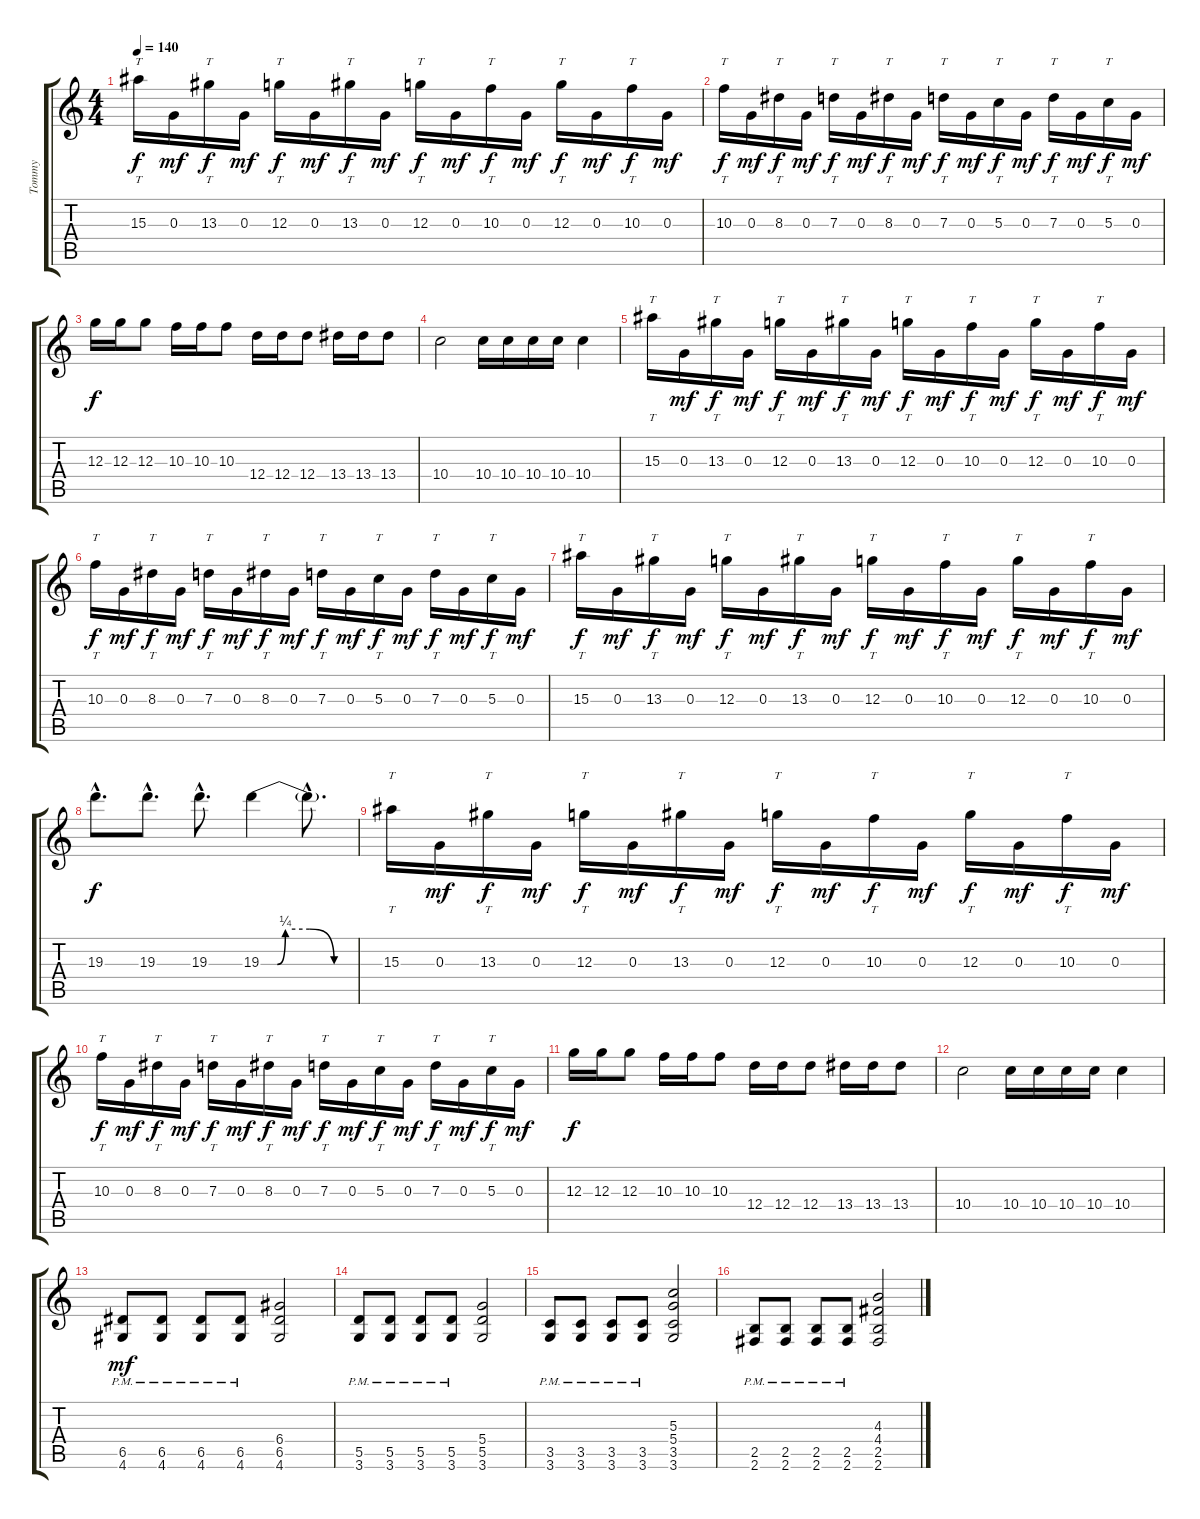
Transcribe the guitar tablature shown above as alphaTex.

\track ("Tommy" "Tommy") {instrument distortionguitar}
\staff {score tabs}
\tuning (E4 B3 G3 D3 A2 E2) {hide}
\ts (4 4)
\tempo 140
\clef g2
\ks c
15.3.16{tt dy f} 0.3.16{dy mf} 13.3.16{tt dy f} 0.3.16{dy mf} 12.3.16{tt dy f} 0.3.16{dy mf} 13.3.16{tt dy f} 0.3.16{dy mf} 12.3.16{tt dy f} 0.3.16{dy mf} 10.3.16{tt dy f} 0.3.16{dy mf} 12.3.16{tt dy f} 0.3.16{dy mf} 10.3.16{tt dy f} 0.3.16{dy mf} |
10.3.16{tt dy f} 0.3.16{dy mf} 8.3.16{tt dy f} 0.3.16{dy mf} 7.3.16{tt dy f} 0.3.16{dy mf} 8.3.16{tt dy f} 0.3.16{dy mf} 7.3.16{tt dy f} 0.3.16{dy mf} 5.3.16{tt dy f} 0.3.16{dy mf} 7.3.16{tt dy f} 0.3.16{dy mf} 5.3.16{tt dy f} 0.3.16{dy mf} |
12.3.16{dy f} 12.3.16 12.3.8 10.3.16 10.3.16 10.3.8 12.4.16 12.4.16 12.4.8 13.4.16 13.4.16 13.4.8 |
10.4.2 10.4.16 10.4.16 10.4.16 10.4.16 10.4.4 |
15.3.16{tt} 0.3.16{dy mf} 13.3.16{tt dy f} 0.3.16{dy mf} 12.3.16{tt dy f} 0.3.16{dy mf} 13.3.16{tt dy f} 0.3.16{dy mf} 12.3.16{tt dy f} 0.3.16{dy mf} 10.3.16{tt dy f} 0.3.16{dy mf} 12.3.16{tt dy f} 0.3.16{dy mf} 10.3.16{tt dy f} 0.3.16{dy mf} |
10.3.16{tt dy f} 0.3.16{dy mf} 8.3.16{tt dy f} 0.3.16{dy mf} 7.3.16{tt dy f} 0.3.16{dy mf} 8.3.16{tt dy f} 0.3.16{dy mf} 7.3.16{tt dy f} 0.3.16{dy mf} 5.3.16{tt dy f} 0.3.16{dy mf} 7.3.16{tt dy f} 0.3.16{dy mf} 5.3.16{tt dy f} 0.3.16{dy mf} |
15.3.16{tt dy f} 0.3.16{dy mf} 13.3.16{tt dy f} 0.3.16{dy mf} 12.3.16{tt dy f} 0.3.16{dy mf} 13.3.16{tt dy f} 0.3.16{dy mf} 12.3.16{tt dy f} 0.3.16{dy mf} 10.3.16{tt dy f} 0.3.16{dy mf} 12.3.16{tt dy f} 0.3.16{dy mf} 10.3.16{tt dy f} 0.3.16{dy mf} |
19.3{hac}.8{d dy f} 19.3{hac}.8{d} 19.3{hac}.8{d} 19.3{be (custom 0 0 10 0 15 1 30 1 45 0 60 0)}.4 19.3{hac t}.8{d} |
15.3.16{tt} 0.3.16{dy mf} 13.3.16{tt dy f} 0.3.16{dy mf} 12.3.16{tt dy f} 0.3.16{dy mf} 13.3.16{tt dy f} 0.3.16{dy mf} 12.3.16{tt dy f} 0.3.16{dy mf} 10.3.16{tt dy f} 0.3.16{dy mf} 12.3.16{tt dy f} 0.3.16{dy mf} 10.3.16{tt dy f} 0.3.16{dy mf} |
10.3.16{tt dy f} 0.3.16{dy mf} 8.3.16{tt dy f} 0.3.16{dy mf} 7.3.16{tt dy f} 0.3.16{dy mf} 8.3.16{tt dy f} 0.3.16{dy mf} 7.3.16{tt dy f} 0.3.16{dy mf} 5.3.16{tt dy f} 0.3.16{dy mf} 7.3.16{tt dy f} 0.3.16{dy mf} 5.3.16{tt dy f} 0.3.16{dy mf} |
12.3.16{dy f} 12.3.16 12.3.8 10.3.16 10.3.16 10.3.8 12.4.16 12.4.16 12.4.8 13.4.16 13.4.16 13.4.8 |
10.4.2 10.4.16 10.4.16 10.4.16 10.4.16 10.4.4 |
(6.5{pm} 4.6{pm}).8{dy mf} (6.5{pm} 4.6{pm}).8 (6.5{pm} 4.6{pm}).8 (6.5{pm} 4.6{pm}).8 (6.4 6.5 4.6).2 |
(5.5{pm} 3.6{pm}).8 (5.5{pm} 3.6{pm}).8 (5.5{pm} 3.6{pm}).8 (5.5{pm} 3.6{pm}).8 (5.4 5.5 3.6).2 |
(3.5{pm} 3.6{pm}).8 (3.5{pm} 3.6{pm}).8 (3.5{pm} 3.6{pm}).8 (3.5{pm} 3.6{pm}).8 (5.3 5.4 3.5 3.6).2 |
(2.5{pm} 2.6{pm}).8 (2.5{pm} 2.6{pm}).8 (2.5{pm} 2.6{pm}).8 (2.5{pm} 2.6{pm}).8 (4.3 4.4 2.5 2.6).2
